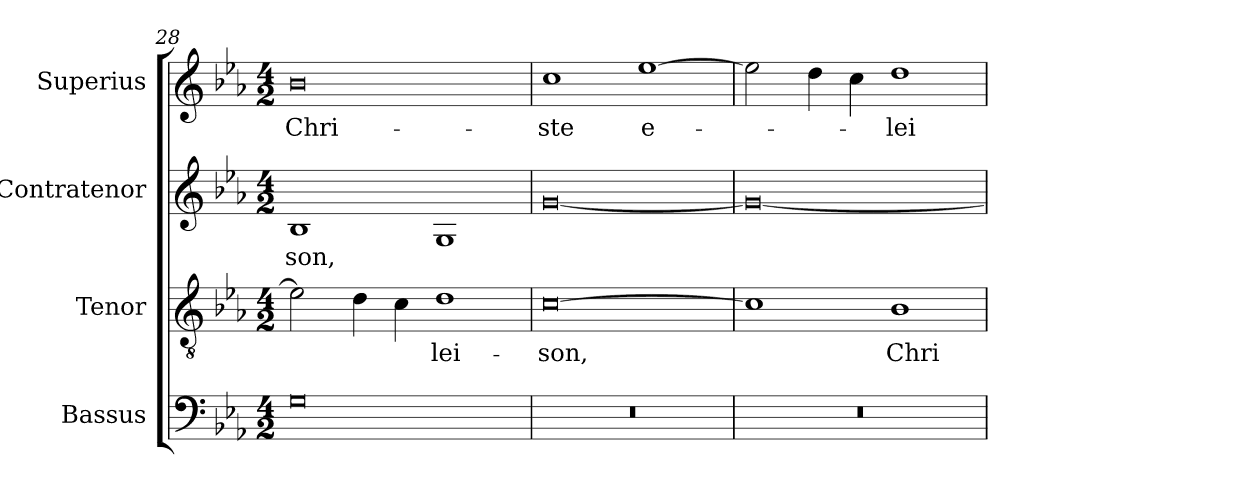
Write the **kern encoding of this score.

**kern	**kern	**text	**kern	**text	**kern	**text
*part4	*part3	*part3	*part2	*part2	*part1	*part1
*staff4	*staff3	*staff3	*staff2	*staff2	*staff1	*staff1
*I"Bassus	*I"Tenor	*	*I"Contratenor	*	*I"Superius	*
*I'B.	*I'T.	*	*I'T.	*	*	*
*clefF4	*clefGv2	*	*clefG2	*	*clefG2	*
*	*ITrd7c12	*	*ITrd7c12	*	*	*
*k[b-e-a-]	*k[b-e-a-]	*	*k[b-e-a-]	*	*k[b-e-a-]	*
*E-:	*E-:	*	*E-:	*	*E-:	*
*M4/2	*M4/2	*	*M4/2	*	*M4/2	*
=28	=28	=28	=28	=28	=28	=28
!	!	!	!	!LO:LY:b:color=#000000	!	!
!	!	!	!	!	!	!LO:LY:b:color=#000000
0Gi	2E-i\]	.	1BB-i	-son,	0b-i	Chri-
.	4Di\	.	.	.	.	.
.	4Ci\	.	.	.	.	.
!	!	!LO:LY:b:color=#000000	!	!	!	!
.	1Di	-lei-	1GGi	.	.	.
=29	=29	=29	=29	=29	=29	=29
!LO:N:vis=1	!	!	!	!	!	!
!	!	!LO:LY:b:color=#000000	!	!	!	!
!	!	!	!	!	!	!LO:LY:b:color=#000000
0r	[>0Ci	-son,	[<0Gi	.	1cci	-ste
!	!	!	!	!	!	!LO:LY:b:color=#000000
.	.	.	.	.	[>1ee-i	e-
=30	=30	=30	=30	=30	=30	=30
!LO:N:vis=1	!	!	!	!	!	!
0r	1Ci]	.	0Gi_<	.	2ee-i\]	.
.	.	.	.	.	4ddi\	.
.	.	.	.	.	4cci\	.
!	!	!LO:LY:b:color=#000000	!	!	!	!
!	!	!	!	!	!	!LO:LY:b:color=#000000
.	1BB-i	Chri-	.	.	1ddi	-lei-
=	=	=	=	=	=	=
*-	*-	*-	*-	*-	*-	*-
